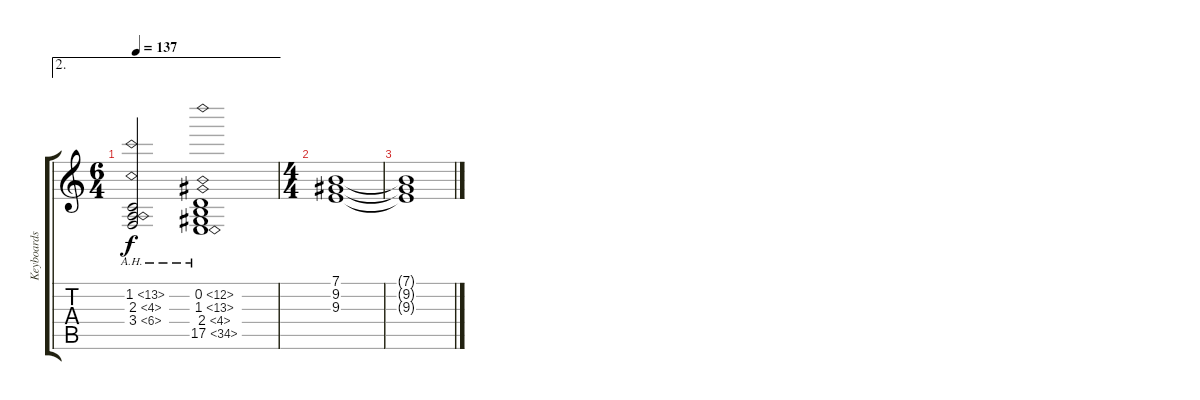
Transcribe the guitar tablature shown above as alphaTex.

\track ("Keyboards 1" "Keyboards ") {instrument stringensemble1}
\staff {score tabs}
\tuning (E4 B3 G3 D3 A2 E2) {hide}
\ae 2
\ts (6 4)
\tempo 137
\clef g2
\ks c
(1.2{ah 12} 2.3{ah 2} 3.4{ah 3}).2{dy f} (0.2{ah 12} 1.3{ah 12} 2.4{ah 2} 17.5{ah 17}).1 |
\ts (4 4)
(7.1 9.2 9.3).1 |
(7.1{t} 9.2{t} 9.3{t}).1{volume 0}
